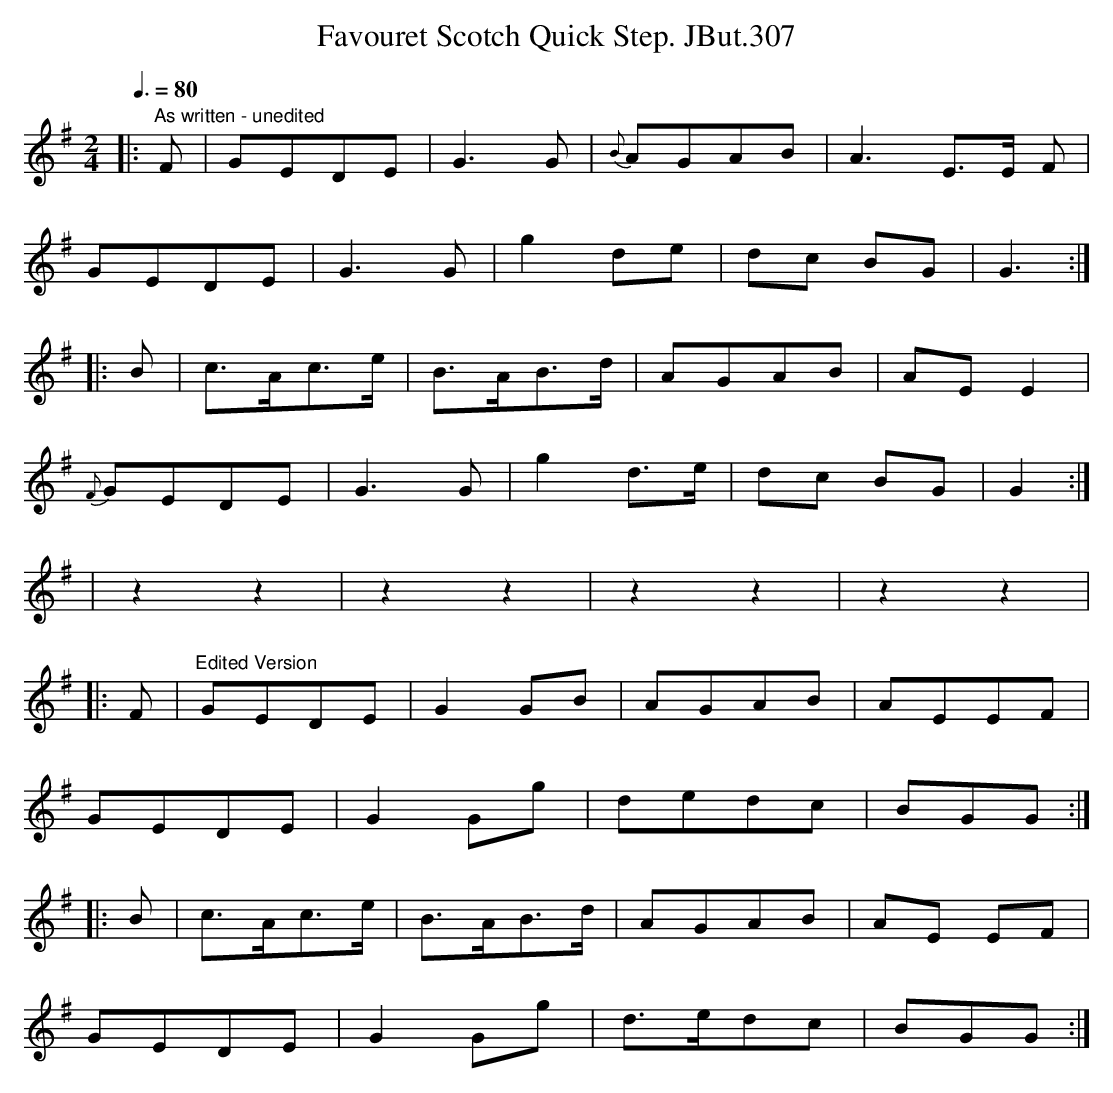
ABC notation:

X:1
T:Favouret Scotch Quick Step. JBut.307
M:2/4
L:1/8
Q:3/8=80
K:G
|:"As written - unedited"F | GEDE | G3 G | {B}AGAB |A3 E>E F |
GEDE | G3 G | g2 de | dc BG | G3 :|
|: B | c>Ac>e | B>AB>d | AGAB | AE E2 |
{F}GEDE | G3 G | g2 d>e | dc BG |G2 :|
|z2z2|z2z2|z2z2|z2z2|
[|:F| "Edited Version"GEDE | G2 GB |AGAB |AEEF |
GEDE | G2Gg| dedc |BGG :|
|: B | c>Ac>e | B>AB>d | AGAB | AE EF |
GEDE | G2 Gg| d>edc| BGG :|
